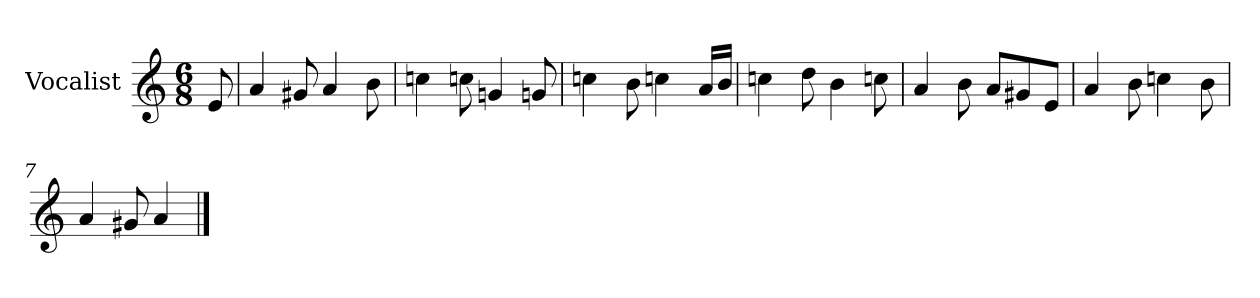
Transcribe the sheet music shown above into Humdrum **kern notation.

**kern
*part1
*staff1
*I"Vocalist
*k[]
*a:
*M6/8
=
8e
=1
4a
8g#X
4a
8b
=2
4ccn
8ccn
4gn
8gn
=3
4ccn
8b
4ccn
16aLL
16bJJ
=4
4ccn
8dd
4b
8ccn
=5
4a
8b
8aL
8g#X
8eJ
=6
4a
8b
4ccn
8b
=7
4a
8g#X
4a
==
*-
